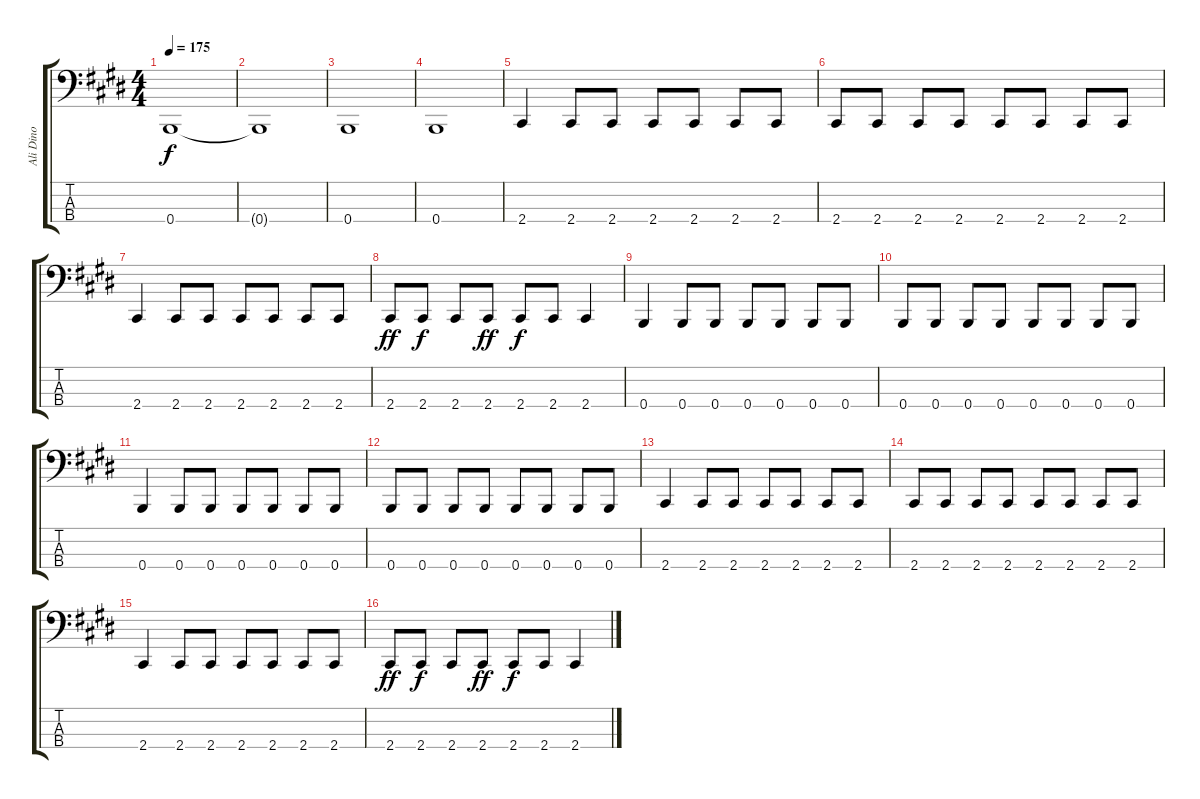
\track ("Ali Dino" "Ali Dino") {instrument electricbasspick}
\staff {score tabs}
\tuning (E2 B1 Gb1 B0) {hide}
\ts (4 4)
\tempo 175
\clef f4
\ks e
0.4.1{dy f} |
0.4{t}.1 |
0.4.1 |
0.4.1 |
2.4.4 2.4.8 2.4.8 2.4.8 2.4.8 2.4.8 2.4.8 |
2.4.8 2.4.8 2.4.8 2.4.8 2.4.8 2.4.8 2.4.8 2.4.8 |
2.4.4 2.4.8 2.4.8 2.4.8 2.4.8 2.4.8 2.4.8 |
2.4.8{dy ff} 2.4.8{dy f} 2.4.8 2.4.8{dy ff} 2.4.8{dy f} 2.4.8 2.4.4 |
0.4.4 0.4.8 0.4.8 0.4.8 0.4.8 0.4.8 0.4.8 |
0.4.8 0.4.8 0.4.8 0.4.8 0.4.8 0.4.8 0.4.8 0.4.8 |
0.4.4 0.4.8 0.4.8 0.4.8 0.4.8 0.4.8 0.4.8 |
0.4.8 0.4.8 0.4.8 0.4.8 0.4.8 0.4.8 0.4.8 0.4.8 |
2.4.4 2.4.8 2.4.8 2.4.8 2.4.8 2.4.8 2.4.8 |
2.4.8 2.4.8 2.4.8 2.4.8 2.4.8 2.4.8 2.4.8 2.4.8 |
2.4.4 2.4.8 2.4.8 2.4.8 2.4.8 2.4.8 2.4.8 |
2.4.8{dy ff} 2.4.8{dy f} 2.4.8 2.4.8{dy ff} 2.4.8{dy f} 2.4.8 2.4.4
